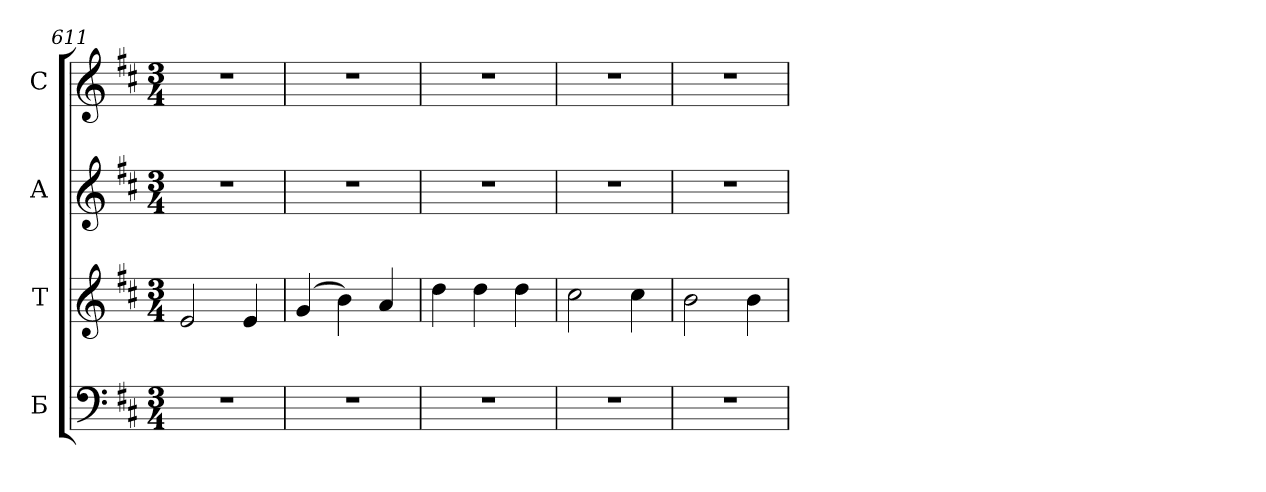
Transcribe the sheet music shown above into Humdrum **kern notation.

**kern	**kern	**kern	**kern
*part4	*part3	*part2	*part1
*staff4	*staff3	*staff2	*staff1
*I"Б	*I"Т	*I"А	*I"С
*clefF4	*clefG2	*clefG2	*clefG2
*k[f#c#]	*k[f#c#]	*k[f#c#]	*k[f#c#]
*D:	*D:	*D:	*D:
*M3/4	*M3/4	*M3/4	*M3/4
=611	=611	=611	=611
2.r	2e/	2.r	2.r
.	4e/	.	.
=612	=612	=612	=612
2.r	(4g/	2.r	2.r
.	4b\)	.	.
.	4a/	.	.
=613	=613	=613	=613
2.r	4dd\	2.r	2.r
.	4dd\	.	.
.	4dd\	.	.
=614	=614	=614	=614
2.r	2cc#\	2.r	2.r
.	4cc#\	.	.
!!LO:LB:g=z
=615	=615	=615	=615
2.r	2b\	2.r	2.r
.	4b\	.	.
=	=	=	=
*-	*-	*-	*-
